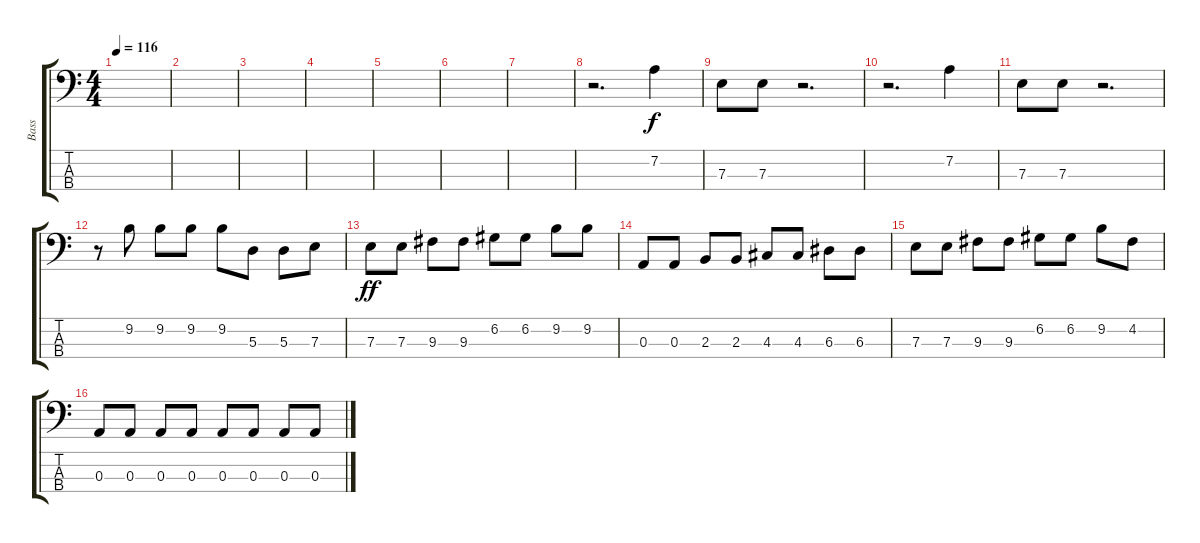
\track ("Bass" "Bass") {instrument electricbassfinger}
\staff {score tabs}
\tuning (G2 D2 A1 E1) {hide}
\ts (4 4)
\tempo 116
\clef f4
\ks c
|
|
|
|
|
|
|
r.2{d} 7.2.4 |
7.3.8 7.3.8 r.2{d} |
r.2{d} 7.2.4 |
7.3.8 7.3.8 r.2{d} |
r.8 9.2.8 9.2.8 9.2.8 9.2.8 5.3.8 5.3.8 7.3.8 |
7.3.8{dy ff} 7.3.8 9.3.8 9.3.8 6.2.8 6.2.8 9.2.8 9.2.8 |
0.3.8 0.3.8 2.3.8 2.3.8 4.3.8 4.3.8 6.3.8 6.3.8 |
7.3.8 7.3.8 9.3.8 9.3.8 6.2.8 6.2.8 9.2.8 4.2.8 |
0.3.8 0.3.8 0.3.8 0.3.8 0.3.8 0.3.8 0.3.8 0.3.8
